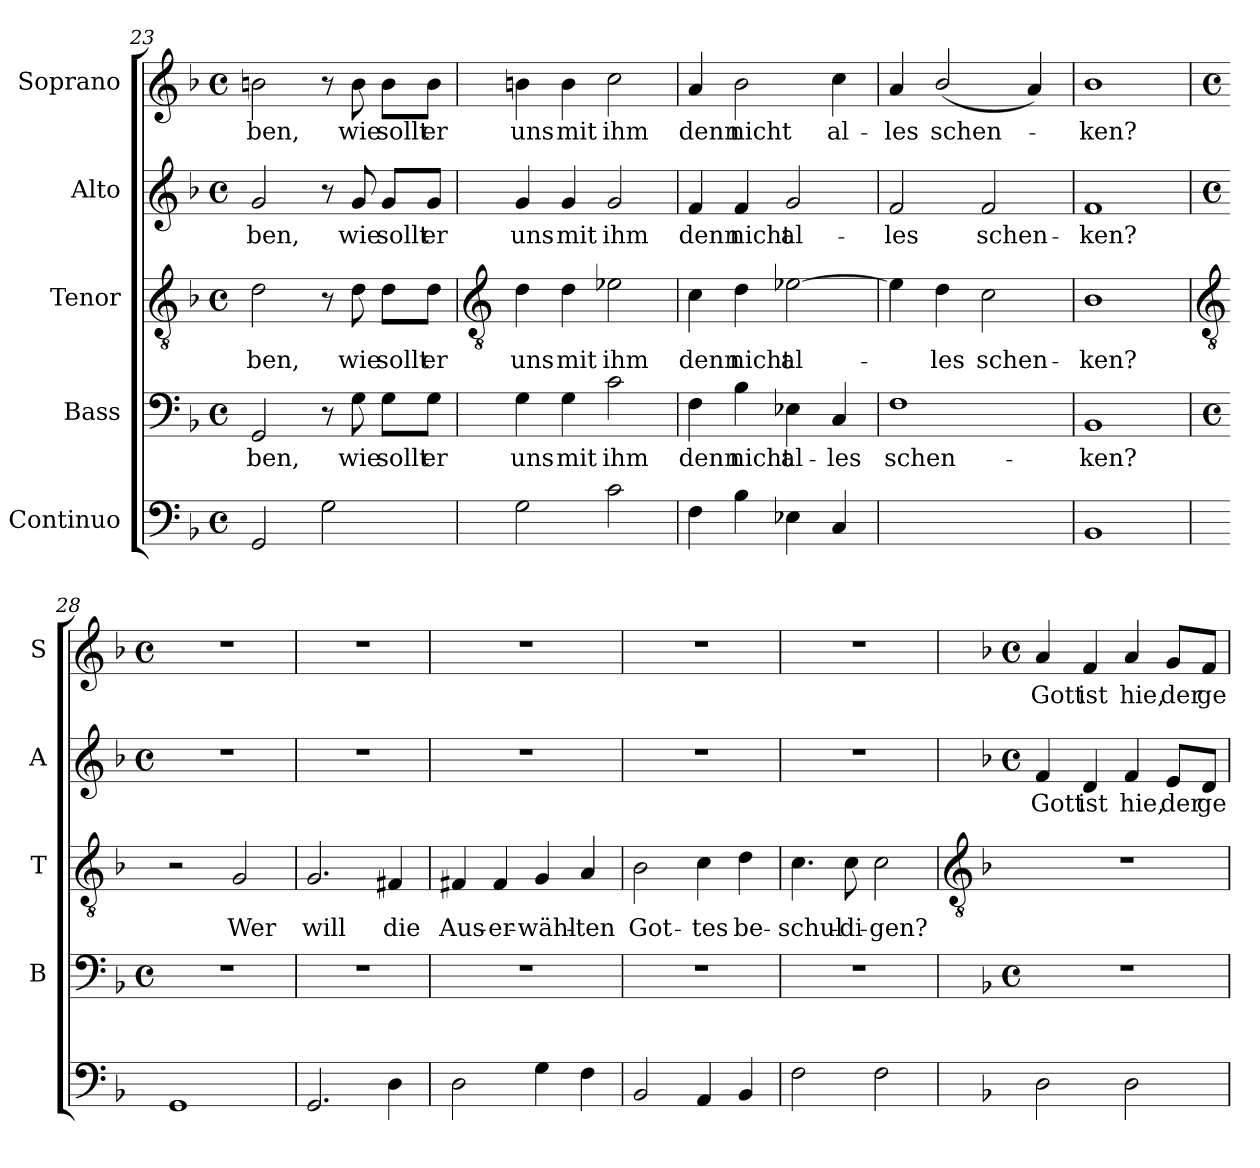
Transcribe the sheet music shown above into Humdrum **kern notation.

**kern	**text	**text	**kern	**text	**kern	**text	**kern	**text	**kern	**text
*part5	*part5	*part5	*part4	*part4	*part3	*part3	*part2	*part2	*part1	*part1
*staff5	*staff5	*staff5	*staff4	*staff4	*staff3	*staff3	*staff2	*staff2	*staff1	*staff1
*I"Continuo	*	*	*I"Bass	*	*I"Tenor	*	*I"Alto	*	*I"Soprano	*
*	*	*	*I'B	*	*I'T	*	*I'A	*	*I'S	*
*clefF4	*	*	*clefF4	*	*clefGv2	*	*clefG2	*	*clefG2	*
*k[b-]	*	*	*k[b-]	*	*k[b-]	*	*k[b-]	*	*k[b-]	*
*F:	*	*	*F:	*	*F:	*	*F:	*	*F:	*
*M4/4	*	*	*M4/4	*	*M4/4	*	*M4/4	*	*M4/4	*
*met(c)	*	*	*met(c)	*	*met(c)	*	*met(c)	*	*met(c)	*
=23	=23	=23	=23	=23	=23	=23	=23	=23	=23	=23
!	!	!	!	!LO:LY:b	!	!LO:LY:b	!	!LO:LY:b	!	!LO:LY:b
2GG	.	.	2GG	ben,	2d	-ben,	2g	-ben,	2bn	ben,
2G	.	.	8r	.	8r	.	8r	.	8r	.
!	!	!	!	!LO:LY:b	!	!LO:LY:b	!	!LO:LY:b	!	!LO:LY:b
.	.	.	8G	wie	8d	wie	8g	wie	8b	wie
!	!	!	!	!LO:LY:b	!	!LO:LY:b	!	!LO:LY:b	!	!LO:LY:b
.	.	.	8G\L	sollt	8d\L	sollt	8g/L	sollt	8b\L	sollt
!	!	!	!	!LO:LY:b	!	!LO:LY:b	!	!LO:LY:b	!	!LO:LY:b
.	.	.	8G\J	er	8d\J	er	8g/J	er	8b\J	er
!!LO:LB:g=z
=24	=24	=24	=24	=24	=24	=24	=24	=24	=24	=24
*	*	*	*	*	*clefGv2	*	*	*	*	*
!	!	!	!	!LO:LY:b	!	!LO:LY:b	!	!LO:LY:b	!	!LO:LY:b
2G	.	.	4G	uns	4d	uns	4g	uns	4bn	uns
!	!	!	!	!LO:LY:b	!	!LO:LY:b	!	!LO:LY:b	!	!LO:LY:b
.	.	.	4G	mit	4d	mit	4g	mit	4b	mit
!	!	!	!	!LO:LY:b	!	!LO:LY:b	!	!LO:LY:b	!	!LO:LY:b
2c	.	.	2c	ihm	2e-X	ihm	2g	ihm	2cc	ihm
=25	=25	=25	=25	=25	=25	=25	=25	=25	=25	=25
!	!	!	!	!LO:LY:b	!	!LO:LY:b	!	!LO:LY:b	!	!LO:LY:b
4F	.	.	4F	denn	4c	denn	4f	denn	4a	denn
!	!	!	!	!LO:LY:b	!	!LO:LY:b	!	!LO:LY:b	!	!LO:LY:b
4B-	.	.	4B-	nicht	4d	nicht	4f	nicht	2b-	nicht
!	!	!	!	!LO:LY:b	!	!LO:LY:b	!	!LO:LY:b	!	!
4E-X	.	.	4E-X	al-	[2e-X	al-	2g	al-	.	.
!	!	!	!	!LO:LY:b	!	!	!	!	!	!LO:LY:b
4C	.	.	4C	-les	.	.	.	.	4cc	al-
=26	=26	=26	=26	=26	=26	=26	=26	=26	=26	=26
!	!LO:LY:b	!LO:LY:b	!	!LO:LY:b	!	!	!	!LO:LY:b	!	!LO:LY:b
[4Fyy	7	3	1F	schen-	4e-]	.	2f	-les	4a	-les
!	!LO:LY:b	!LO:LY:b	!	!	!	!LO:LY:b	!	!	!	!LO:LY:b
4Fyy_	6	4	.	.	4d	les	.	.	(<2b-/	schen-
!	!	!LO:LY:b	!	!	!	!LO:LY:b	!	!LO:LY:b	!	!
4Fyy_	.	4	.	.	2c	schen-	2f	schen-	.	.
!	!	!LO:LY:b	!	!	!	!	!	!	!	!
4Fyy]	.	3	.	.	.	.	.	.	4a)	.
=27	=27	=27	=27	=27	=27	=27	=27	=27	=27	=27
!	!	!	!	!LO:LY:b	!	!LO:LY:b	!	!LO:LY:b	!	!LO:LY:b
1BB-	.	.	1BB-	-ken?	1B-	-ken?	1f	-ken?	1b-	ken?
!!LO:LB:g=z
=28	=28	=28	=28	=28	=28	=28	=28	=28	=28	=28
*	*	*	*	*	*clefGv2	*	*	*	*	*
*	*	*	*M4/4	*	*	*	*M4/4	*	*M4/4	*
*	*	*	*met(c)	*	*	*	*met(c)	*	*met(c)	*
1GG	.	.	1r	.	2r	.	1r	.	1r	.
!	!	!	!	!	!	!LO:LY:b	!	!	!	!
.	.	.	.	.	2G	Wer	.	.	.	.
=29	=29	=29	=29	=29	=29	=29	=29	=29	=29	=29
!	!	!	!	!	!	!LO:LY:b	!	!	!	!
2.GG	.	.	1r	.	2.G	will	1r	.	1r	.
!	!	!	!	!	!	!LO:LY:b	!	!	!	!
4D	.	.	.	.	4F#X	die	.	.	.	.
=30	=30	=30	=30	=30	=30	=30	=30	=30	=30	=30
!	!	!	!	!	!	!LO:LY:b	!	!	!	!
2D	.	.	1r	.	4F#X	Aus-	1r	.	1r	.
!	!	!	!	!	!	!LO:LY:b	!	!	!	!
.	.	.	.	.	4F#	-er-	.	.	.	.
!	!	!	!	!	!	!LO:LY:b	!	!	!	!
4G	.	.	.	.	4G	-wähl-	.	.	.	.
!	!	!	!	!	!	!LO:LY:b	!	!	!	!
4F	.	.	.	.	4A	-ten	.	.	.	.
=31	=31	=31	=31	=31	=31	=31	=31	=31	=31	=31
!	!	!	!	!	!	!LO:LY:b	!	!	!	!
2BB-	.	.	1r	.	2B-	Got-	1r	.	1r	.
!	!	!	!	!	!	!LO:LY:b	!	!	!	!
4AA	.	.	.	.	4c	-tes	.	.	.	.
!	!	!	!	!	!	!LO:LY:b	!	!	!	!
4BB-	.	.	.	.	4d	be-	.	.	.	.
=32	=32	=32	=32	=32	=32	=32	=32	=32	=32	=32
!	!	!	!	!	!	!LO:LY:b	!	!	!	!
2F	.	.	1r	.	4.c	-schul-	1r	.	1r	.
!	!	!	!	!	!	!LO:LY:b	!	!	!	!
.	.	.	.	.	8c	-di-	.	.	.	.
!	!	!	!	!	!	!LO:LY:b	!	!	!	!
2F	.	.	.	.	2c	-gen?	.	.	.	.
!!LO:LB:g=z
=33	=33	=33	=33	=33	=33	=33	=33	=33	=33	=33
*	*	*	*	*	*clefGv2	*	*	*	*	*
*	*	*	*k[b-]	*	*	*	*k[b-]	*	*k[b-]	*
*	*	*	*F:	*	*	*	*F:	*	*F:	*
*	*	*	*M4/4	*	*	*	*M4/4	*	*M4/4	*
*	*	*	*met(c)	*	*	*	*met(c)	*	*met(c)	*
!	!	!	!	!	!	!	!	!LO:LY:b	!	!LO:LY:b
2D	.	.	1r	.	1r	.	4f	Gott	4a	Gott
!	!	!	!	!	!	!	!	!LO:LY:b	!	!LO:LY:b
.	.	.	.	.	.	.	4d	ist	4f	ist
!	!	!	!	!	!	!	!	!LO:LY:b	!	!LO:LY:b
2D	.	.	.	.	.	.	4f	hie,	4a	hie,
!	!	!	!	!	!	!	!	!LO:LY:b	!	!LO:LY:b
.	.	.	.	.	.	.	8e/L	der	8g/L	der
!	!	!	!	!	!	!	!	!LO:LY:b	!	!LO:LY:b
.	.	.	.	.	.	.	8d/J	ge-	8f/J	ge-
=	=	=	=	=	=	=	=	=	=	=
*-	*-	*-	*-	*-	*-	*-	*-	*-	*-	*-
